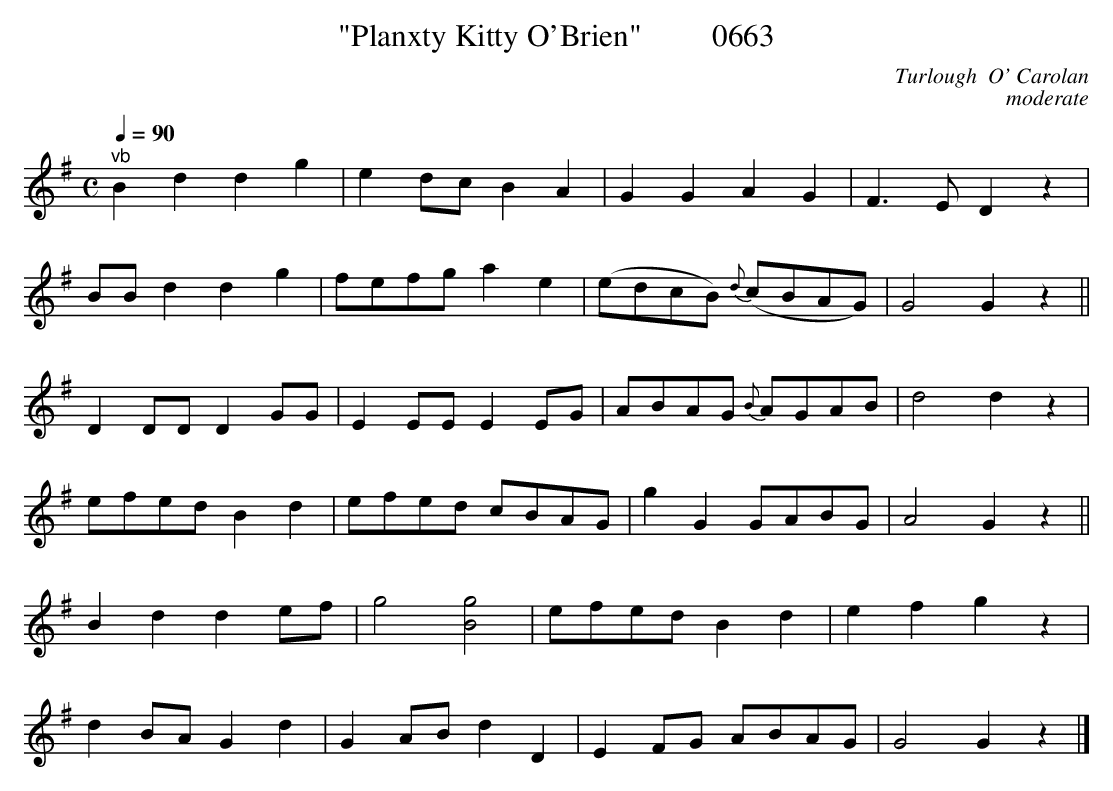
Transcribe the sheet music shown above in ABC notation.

X:1
T:"Planxty Kitty O'Brien"         0663
C:Turlough  O' Carolan
C:moderate
Q:1/4=90
M:C
L:1/8
K:G
"^vb"B2d2d2g2|e2dc B2A2|G2G2A2G2|F3E D2z2|
BB d2d2g2|fefg a2e2|(edcB) {d}(cBAG)|G4G2z2||
D2DD D2GG|E2EE E2EG|ABAG {B}AGAB|d4d2z2|
efed B2d2|efed cBAG|g2G2GABG|A4G2z2||
B2d2d2ef|g4[B4g4]|efed B2d2|e2f2g2z2|
d2BA G2d2|G2AB d2D2|E2FG ABAG|G4G2z2|]
